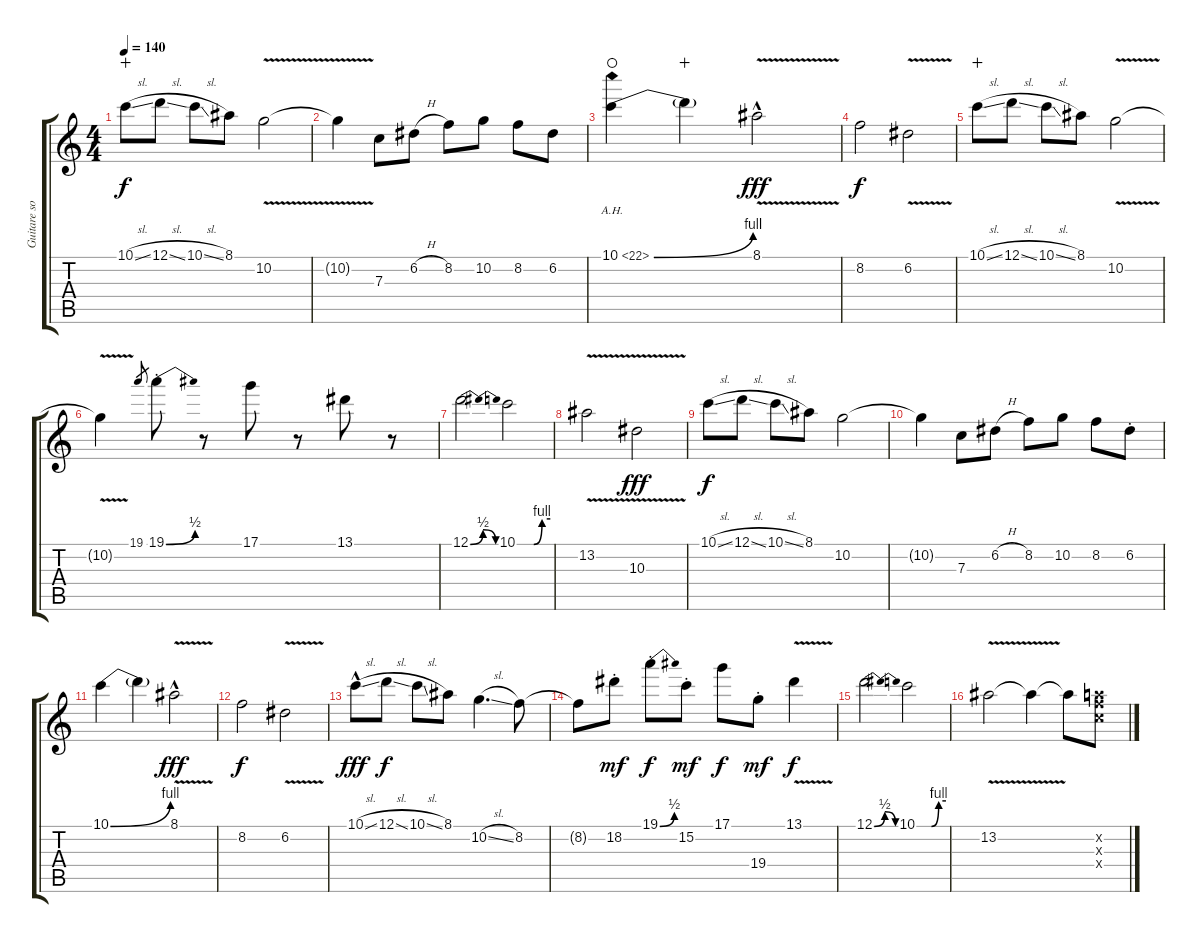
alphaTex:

\track ("Guitare solo" "Guitare so") {instrument distortionguitar}
\staff {score tabs}
\tuning (D4 A3 F3 C3 G2 C2) {hide}
\ts (4 4)
\tempo 140
\clef g2
\ks c
10.1{sl}.8{dy f wahc} 12.1{sl}.8 10.1{sl}.8 8.1.8 10.2{v}.2 |
10.2{t}.4 7.3.8 6.2{h}.8 8.2.8 10.2.8 8.2.8 6.2.8 |
10.1{be (bend 0 0 60 4) ah 12}.4{waho} 10.1{t}.4{wahc} 8.1{v hac}.2{dy fff} |
8.2.2{dy f} 6.2{v}.2 |
10.1{sl}.8{wahc} 12.1{sl}.8 10.1{sl}.8 8.1.8 10.2{v}.2 |
10.2{t}.4 19.1.8{gr} 19.1{be (bend 0 0 60 2) st}.8 r.8 17.1.8 r.8 13.1.8 r.8 |
12.1{be (bendrelease 0 0 5 2 46 2 60 0)}.2 10.1{be (custom 0 0 30 0 45 4 60 4)}.2 |
13.2{v}.2 10.3{v}.2{dy fff} |
10.1{sl}.8{dy f} 12.1{sl}.8 10.1{sl}.8 8.1.8 10.2.2 |
10.2{t}.4 7.3.8 6.2{h}.8 8.2.8 10.2.8 8.2.8 6.2{st}.8 |
10.1{be (bend 0 0 60 4)}.4 10.1{t}.4 8.1{v hac}.2{dy fff} |
8.2.2{dy f} 6.2{v}.2 |
10.1{sl hac}.8{dy fff} 12.1{sl}.8{dy f} 10.1{sl}.8 8.1.8 10.2{sl}.4{d} 8.2.8 |
8.2{t}.8 18.2{st}.8{dy mf} 19.1{be (bend 0 0 60 2) st}.8{dy f} 15.2{st}.8{dy mf} 17.1.8{dy f} 19.4{st}.8{dy mf} 13.1{v}.4{dy f} |
12.1{be (bendrelease 0 0 5 2 46 2 60 0)}.2 10.1{be (custom 0 0 30 0 45 4 60 4)}.2 |
13.2{v}.2 13.2{t}.4 13.2{t}.8 (12.2{x} 12.3{x} 12.4{x}).8
